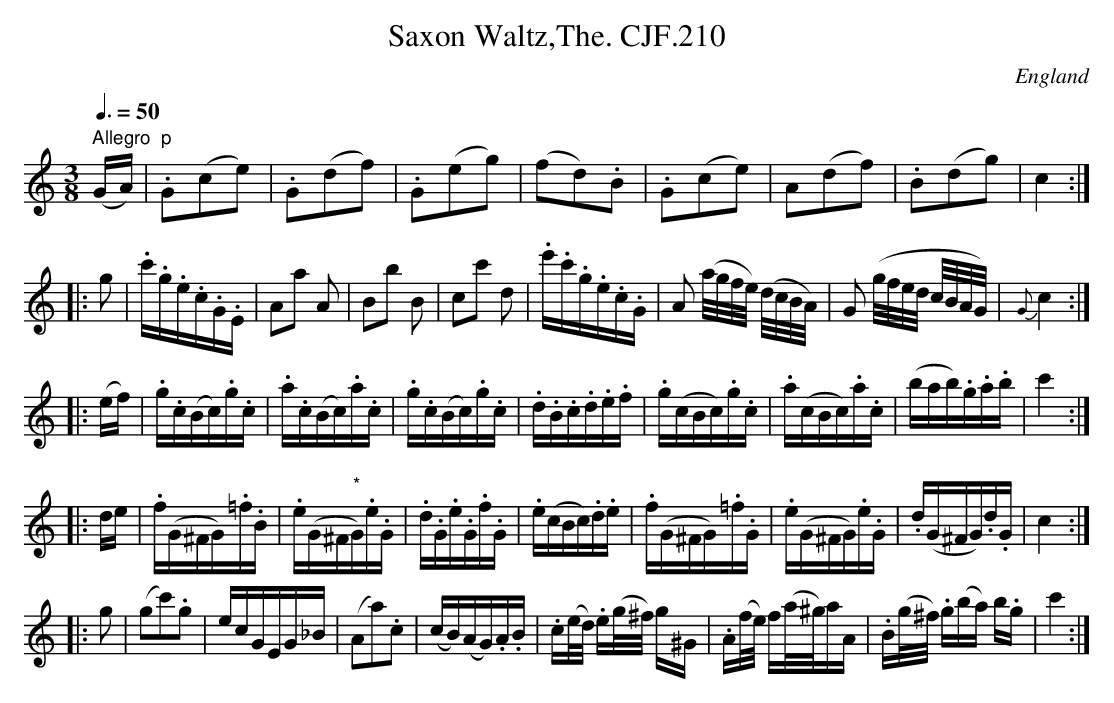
X:1
T:Saxon Waltz,The. CJF.210
O:England
M:3/8
L:1/16
Q:3/8=50
K:C major
" Allegro  p"(GA)|.G2(c2e2)|.G2(d2f2)|.G2(e2g2)|(f2d2).B2|\
.G2(c2e2)|A2(d2f2)|.B2(d2g2)|c4:|!
|:g2|.c'.g.e.c.G.E|A2a2 A2|B2b2 B2|c2c'2 d2|\
.e'.c'.g.e.c.G|A2 (a/g/f/e/) (d/c/B/A/)|\
G2 (g/f/e/d/ c/B/A/G/)|{G}c4:|!
|:(ef)|.g.c(Bc).g.c|.a.c(Bc).a.c|.g.c(Bc).g.c|.d.B.c.d.e.f|\
.g(cBc).g.c|.a(cBc).a.c|(bab).g.a.b|c'4:|!
|:de|.f(G^FG).=f.B|.e(G^F"*"G).e.G|\
.d.G.e.G.f.G|.e(cBc).d.e|\
.f(G^FG).=f.G|.e(G^FG).e.G|.d(G^FG).d.G|c4:|!
|:g2|(g2c'2).g2|ecGEG_B|(A2a2).c2|(cB)(AG).A.B|\
.c(e/d/) .e(g/^f/) g^G|.A(f/e/) f(a/^g/)aA|.B(g/^f/) .g(ba) b.g|c'4:|
